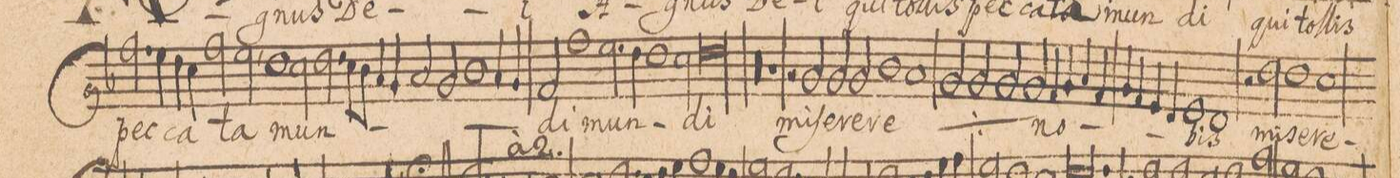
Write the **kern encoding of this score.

**kern	**text
*I"CANTVS.	*
*clefG2	*
*k[b-]	*
*met(C|)	*
*M2/1	*
2.ff\	pec-
4ee\	.
4dd\	-ca-
4cc\	.
2ff\	-ta
=18-	=18-
2ee,<\	.
1dd	mun-
2cc\	.
=19-	=19-
2.dd\	.
8cc\L	.
8b-\J	.
4a/	.
4g/	.
2a/	.
=20-	=20-
2g/	.
1b-	.
4a/	.
4g/	.
=21-	=21-
2fny/	-di
1ff	.
2.ee\	mun-
=22-	=22-
4dd\	.
1dd	.
2cc\	.
=23-	=23-
00dd	-di
=24-	=24-
=25-	=25-
00r	.
=26-	=26-
=27-	=27-
1rb	.
2rg	.
2g/	mi-
=28-	=28-
2g/	-ſe-
2g/	-re-
1b-	-re
=29-	=29-
1a	.
*	*ij
2g/	mi-
2g/	-ſe-
=30-	=30-
2g/	-re-
2g/	-re
*	*Xij
4f/	no-
4g/	.
4a/	.
4f/	.
=31-	=31-
4g/	.
4f/	.
4e/	.
4d/	.
1e	.
=32-	=32-
1d	-bis
2r	.
2dd\	mi-
=33-	=33-
1dd	-se-
1cc	-re-
=34-	=34-
*lig	*
*-	*-
